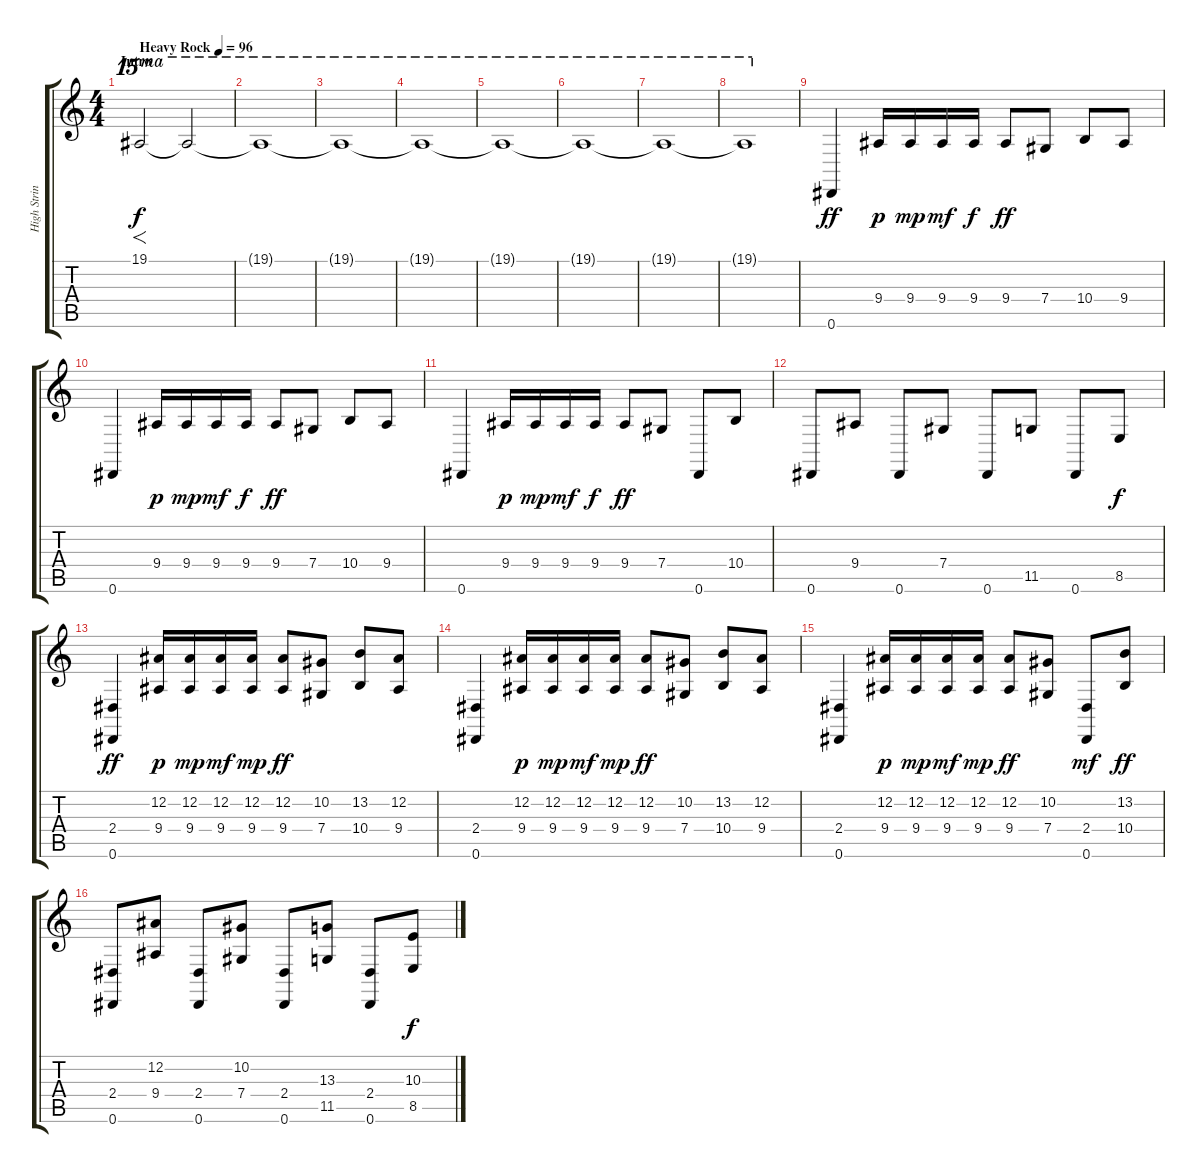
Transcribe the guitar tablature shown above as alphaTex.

\track ("High Strings" "High Strin") {instrument stringensemble1}
\staff {score tabs}
\tuning (Eb4 Bb3 Gb3 Db3 Ab2 Eb2) {hide}
\ts (4 4)
\section ("" "Intro")
\tempo (96 "Heavy Rock")
\clef g2
\ks c
19.1.2{f ot 15ma dy f instrument stringensemble1} 19.1{t}.2{ot 15ma} |
19.1{t}.1{ot 15ma} |
19.1{t}.1{ot 15ma} |
19.1{t}.1{ot 15ma} |
19.1{t}.1{ot 15ma} |
19.1{t}.1{ot 15ma} |
19.1{t}.1{ot 15ma} |
19.1{t}.1{ot 15ma} |
0.6.4{dy ff volume 12 instrument pizzicatostrings} 9.4.16{dy p} 9.4.16{dy mp} 9.4.16{dy mf} 9.4.16{dy f} 9.4.8{dy ff} 7.4.8 10.4.8 9.4.8 |
0.6.4 9.4.16{dy p} 9.4.16{dy mp} 9.4.16{dy mf} 9.4.16{dy f} 9.4.8{dy ff} 7.4.8 10.4.8 9.4.8 |
0.6.4 9.4.16{dy p} 9.4.16{dy mp} 9.4.16{dy mf} 9.4.16{dy f} 9.4.8{dy ff} 7.4.8 0.6.8 10.4.8 |
0.6.8 9.4.8 0.6.8 7.4.8 0.6.8 11.5.8 0.6.8 8.5.8{dy f} |
(2.4 0.6).4{dy ff} (12.2 9.4).16{dy p} (12.2 9.4).16{dy mp} (12.2 9.4).16{dy mf} (12.2 9.4).16{dy mp} (12.2 9.4).8{dy ff} (10.2 7.4).8 (13.2 10.4).8 (12.2 9.4).8 |
(2.4 0.6).4 (12.2 9.4).16{dy p} (12.2 9.4).16{dy mp} (12.2 9.4).16{dy mf} (12.2 9.4).16{dy mp} (12.2 9.4).8{dy ff} (10.2 7.4).8 (13.2 10.4).8 (12.2 9.4).8 |
(2.4 0.6).4 (12.2 9.4).16{dy p} (12.2 9.4).16{dy mp} (12.2 9.4).16{dy mf} (12.2 9.4).16{dy mp} (12.2 9.4).8{dy ff} (10.2 7.4).8 (2.4 0.6).8{dy mf} (13.2 10.4).8{dy ff} |
(2.4 0.6).8 (12.2 9.4).8 (2.4 0.6).8 (10.2 7.4).8 (2.4 0.6).8 (13.3 11.5).8 (2.4 0.6).8 (10.3 8.5).8{dy f}
